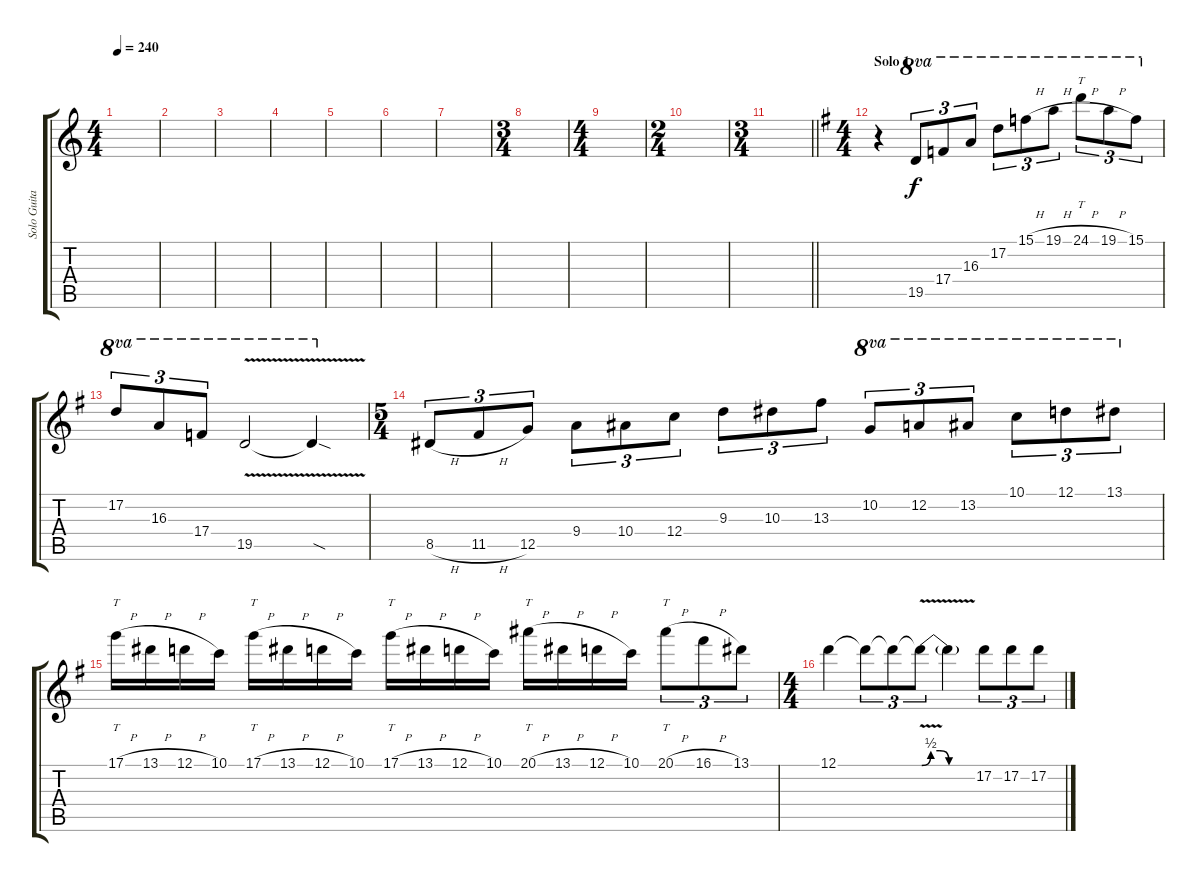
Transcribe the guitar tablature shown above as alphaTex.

\track ("Solo Guitar" "Solo Guita") {instrument overdrivenguitar}
\staff {score tabs}
\tuning (D4 A3 F3 C3 G2 D2) {hide}
\ts (4 4)
\tempo 240
\clef g2
\ks c
|
|
|
|
|
|
|
\ts (3 4)
|
\ts (4 4)
|
\ts (2 4)
|
\ts (3 4)
\barLineRight lightlight
|
\ts (4 4)
\section ("" "Solo 1")
\ks g
r.4 19.5.8{tu (3 2) ot 8va} 17.4.8{tu (3 2) ot 8va} 16.3.8{tu (3 2) ot 8va} 17.2.8{tu (3 2) ot 8va} 15.1{h}.8{tu (3 2) ot 8va} 19.1{h}.8{tu (3 2) ot 8va} 24.1{h}.8{tt tu (3 2) ot 8va} 19.1{h}.8{tu (3 2) ot 8va} 15.1.8{tu (3 2) ot 8va} |
17.2.8{tu (3 2) ot 8va} 16.3.8{tu (3 2) ot 8va} 17.4.8{tu (3 2) ot 8va} 19.5{v}.2{ot 8va} 19.5{sod t}.4{ot 8va} |
\ts (5 4)
8.5{h}.8{tu (3 2)} 11.5{h}.8{tu (3 2)} 12.5.8{tu (3 2)} 9.4.8{tu (3 2)} 10.4.8{tu (3 2)} 12.4.8{tu (3 2)} 9.3.8{tu (3 2)} 10.3.8{tu (3 2)} 13.3.8{tu (3 2)} 10.2.8{tu (3 2) ot 8va} 12.2.8{tu (3 2) ot 8va} 13.2.8{tu (3 2) ot 8va} 10.1.8{tu (3 2) ot 8va} 12.1.8{tu (3 2) ot 8va} 13.1.8{tu (3 2) ot 8va} |
17.1{h}.16{tt} 13.1{h}.16 12.1{h}.16 10.1.16 17.1{h}.16{tt} 13.1{h}.16 12.1{h}.16 10.1.16 17.1{h}.16{tt} 13.1{h}.16 12.1{h}.16 10.1.16 20.1{h}.16{tt} 13.1{h}.16 12.1{h}.16 10.1.16 20.1{h}.8{tt tu (3 2)} 16.1{h}.8{tu (3 2)} 13.1.8{tu (3 2)} |
\ts (4 4)
12.1.4 12.1{t}.8{tu (3 2)} 12.1{t}.8{tu (3 2)} 12.1{be (custom 0 0 10 2 20 2 30 0 60 0) v t}.8{tu (3 2)} 12.1{t}.4 17.2.8{tu (3 2)} 17.2.8{tu (3 2)} 17.2.8{tu (3 2)}
